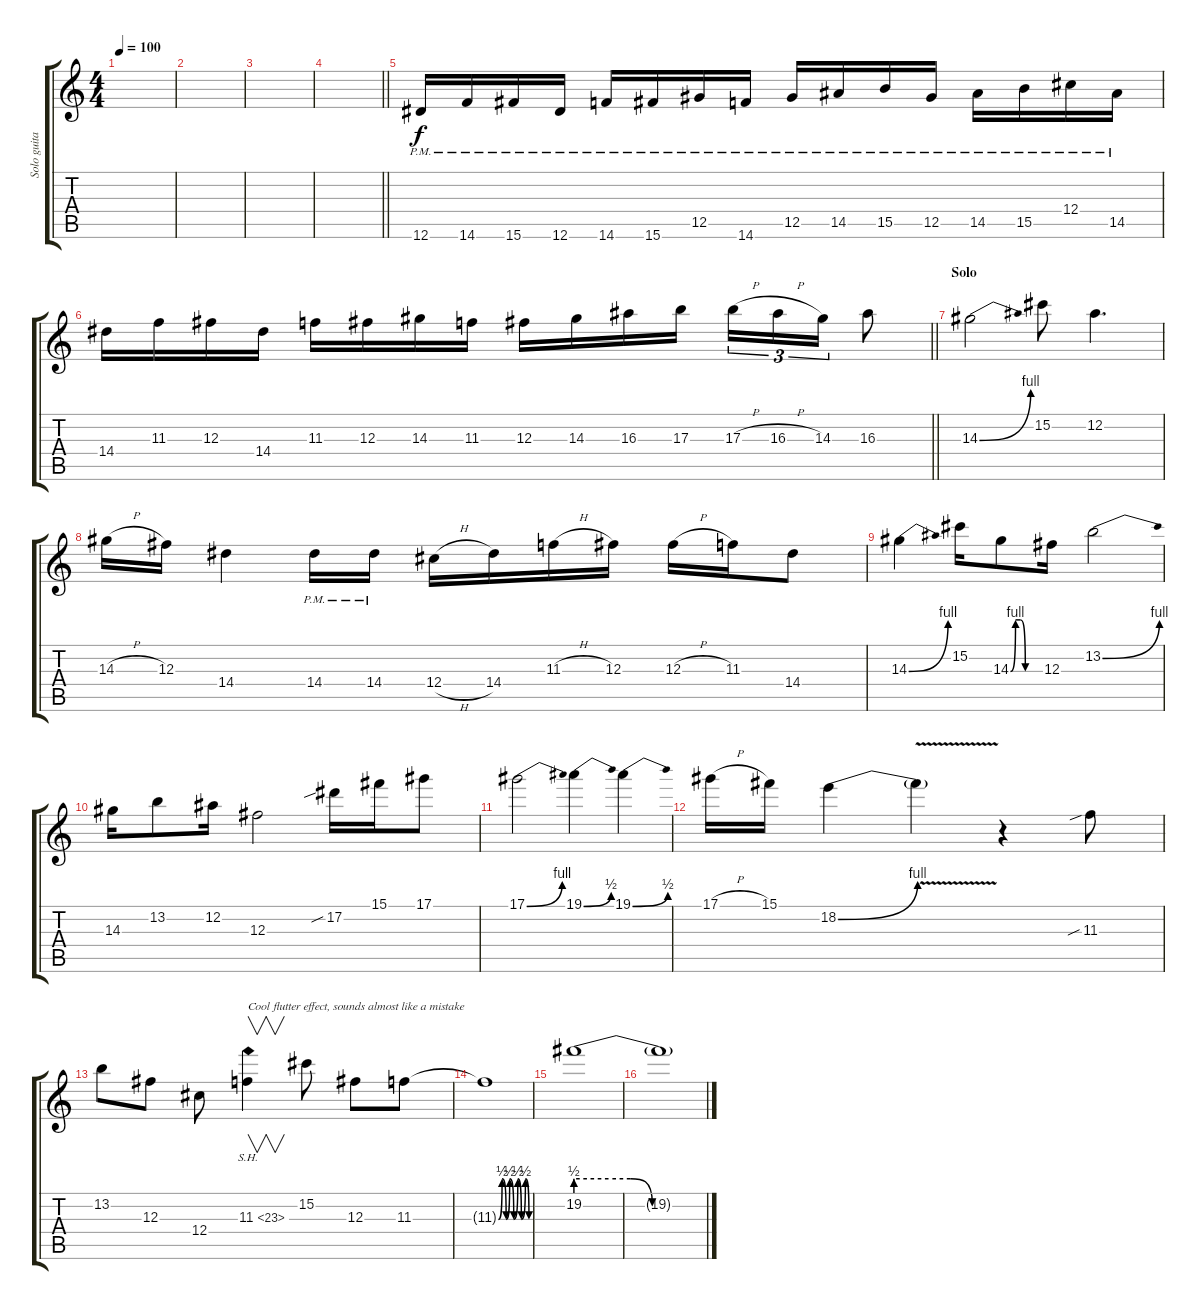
\track ("Solo guitar" "Solo guita") {instrument overdrivenguitar}
\staff {score tabs}
\tuning (Eb4 Bb3 Gb3 Db3 Ab2 Eb2) {hide}
\ts (4 4)
\tempo 100
\clef g2
\ks c
|
|
|
\barLineRight lightlight
|
12.6{pm}.16{volume 11} 14.6{pm}.16 15.6{pm}.16 12.6{pm}.16 14.6{pm}.16 15.6{pm}.16 12.5{pm}.16 14.6{pm}.16 12.5{pm}.16 14.5{pm}.16 15.5{pm}.16 12.5{pm}.16 14.5{pm}.16 15.5{pm}.16 12.4{pm}.16 14.5{pm}.16 |
\barLineRight lightlight
14.4.16 11.3.16 12.3.16 14.4.16 11.3.16 12.3.16 14.3.16 11.3.16 12.3.16 14.3.16 16.3.16 17.3.16 17.3{h}.16{tu (3 2)} 16.3{h}.16{tu (3 2)} 14.3.16{tu (3 2)} 16.3.8 |
\section ("" "Solo")
14.3{be (bend 0 0 60 4)}.2{volume 16} 15.2.8 12.2.4{d} |
14.3{h}.16 12.3.16 14.4.4 14.4{pm}.16 14.4{pm}.16 12.4{h}.16 14.4.16 11.3{h}.16 12.3.16 12.3{h}.16 11.3.16 14.4.8 |
14.3{be (bend 0 0 60 4)}.4 15.2.16 14.3{be (custom 0 0 10 4 20 4 30 0 60 0)}.8 12.3.16 13.2{be (bend 0 0 60 4)}.2 |
14.3.16 13.2.8 12.2.16 12.3.2 17.2{sib}.16 15.1.16 17.1.8 |
17.1{be (bend 0 0 60 4)}.2 19.1{be (bend 0 0 60 2)}.4 19.1{be (bend 0 0 60 2)}.4 |
17.1{h}.16 15.1.16 18.2{be (bend 0 0 60 4)}.4 18.2{v t}.4 r.4 11.3{sib}.8 |
13.2.8 12.3.8 12.4.8 11.3{sh 12}.4{v txt "Cool flutter effect, sounds almost like a mistake"} 15.2.8 12.3.8 11.3.8 |
11.3{be (custom 0 0 7 2 15 0 22 2 30 0 38 2 45 0 53 2 60 0) t}.1 |
19.2{be (custom 0 2 15 2 25 2 35 0 45 0 60 0)}.1 |
19.2{t}.1
